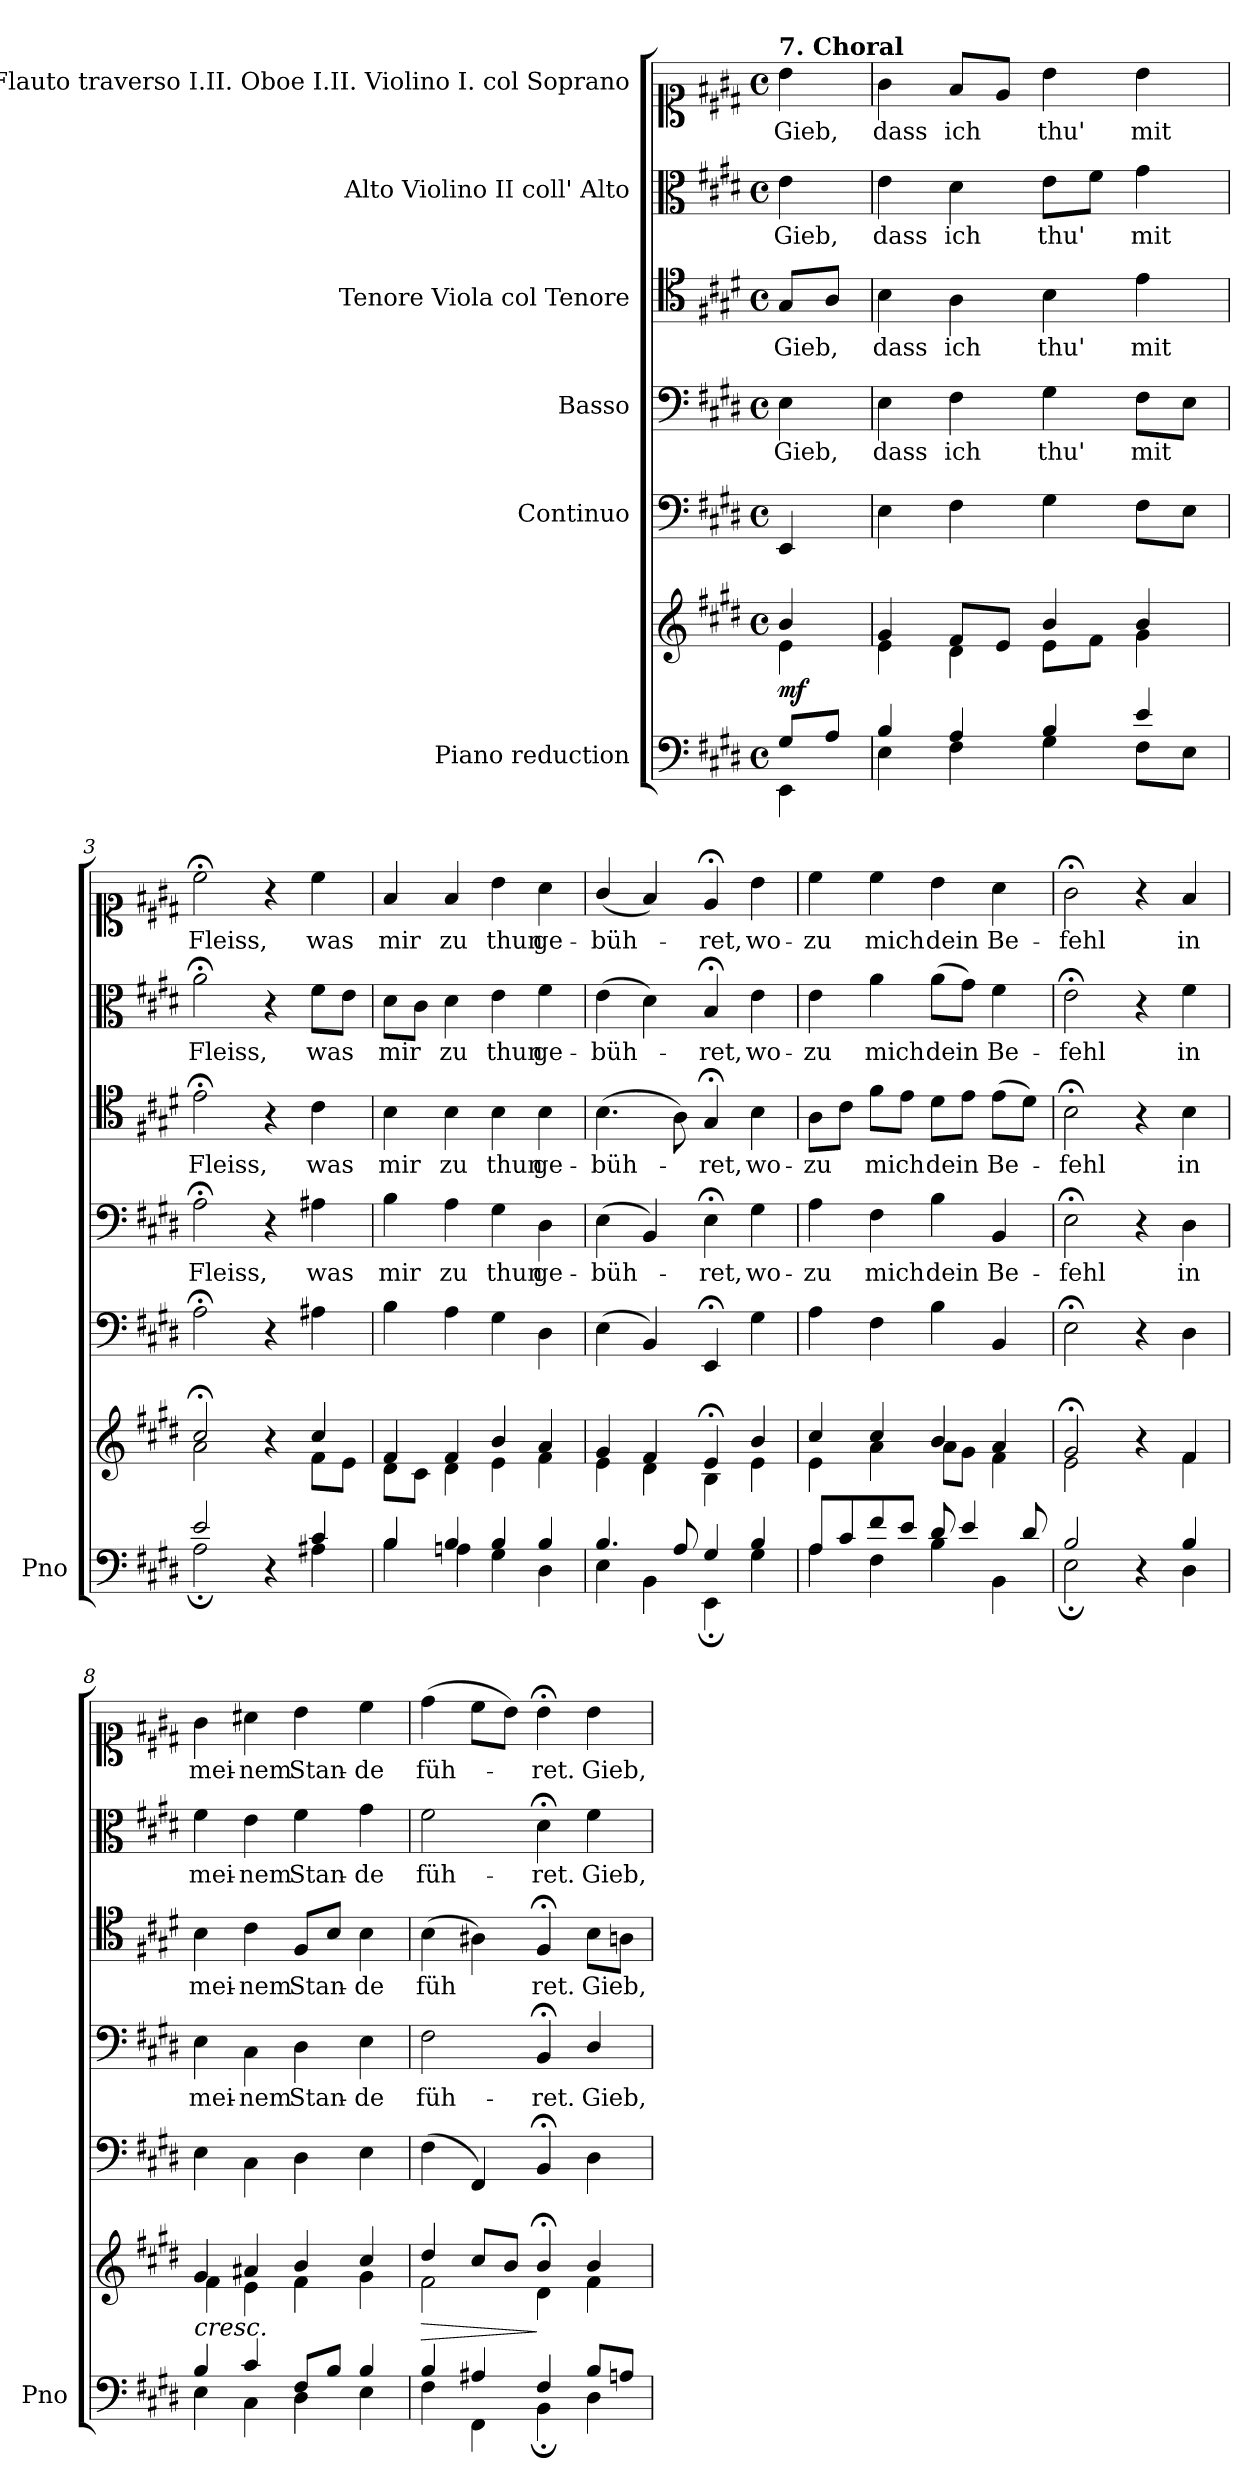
**kern	**kern	**dynam	**kern	**kern	**text	**kern	**text	**kern	**text	**kern	**text
*part6	*part6	*part6	*part5	*part4	*part4	*part3	*part3	*part2	*part2	*part1	*part1
*staff7	*staff6	*staff6/7	*staff5	*staff4	*staff4	*staff3	*staff3	*staff2	*staff2	*staff1	*staff1
*I"Piano reduction	*	*	*I"Continuo	*I"Basso	*	*I"Tenore Viola col Tenore	*	*I"Alto Violino II coll' Alto	*	*I"Soprano Flauto traverso I.II. Oboe I.II. Violino I. col Soprano	*
*I'Pno	*	*	*	*	*	*	*	*	*	*	*
*stria5	*stria5	*	*	*	*	*	*	*	*	*	*
*clefF4	*clefG2	*	*clefF4	*clefF4	*	*clefC4	*	*clefC3	*	*clefC1	*
*k[f#c#g#d#]	*k[f#c#g#d#]	*	*k[f#c#g#d#]	*k[f#c#g#d#]	*	*k[f#c#g#d#]	*	*k[f#c#g#d#]	*	*k[f#c#g#d#]	*
*M4/4	*M4/4	*	*M4/4	*M4/4	*	*M4/4	*	*M4/4	*	*M4/4	*
*met(c)	*met(c)	*	*met(c)	*met(c)	*	*met(c)	*	*met(c)	*	*met(c)	*
=1	=1	=1	=1	=1	=1	=1	=1	=1	=1	=1	=1
*^	*^	*	*	*	*	*	*	*	*	*	*
!	!	!	!	!	!	!	!	!	!	!	!	!LO:TX:a:B:t=7. Choral	!
!	!	!	!	!LO:DY:b	!	!	!LO:LY:b	!	!LO:LY:b	!	!LO:LY:b	!	!LO:LY:b
8G#/L	4EE\	4b/	4e\	mf	4EE/	4E\	Gieb,	8G#/L	Gieb,	4e\	Gieb,	4b\	Gieb,
8A/J	.	.	.	.	.	.	.	8A/J	.	.	.	.	.
=2	=2	=2	=2	=2	=2	=2	=2	=2	=2	=2	=2	=2	=2
!	!	!	!	!	!	!	!LO:LY:b	!	!LO:LY:b	!	!LO:LY:b	!	!LO:LY:b
4B/	4E\	4g#/	4e\	.	4E\	4E\	dass	4B\	dass	4e\	dass	4g#\	dass
!	!	!	!	!	!	!	!LO:LY:b	!	!LO:LY:b	!	!LO:LY:b	!	!LO:LY:b
4A/	4F#\	8f#/L	4d#\	.	4F#\	4F#\	ich	4A\	ich	4d#\	ich	8f#/L	ich
.	.	8e/J	.	.	.	.	.	.	.	.	.	8e/J	.
!	!	!	!	!	!	!	!LO:LY:b	!	!LO:LY:b	!	!LO:LY:b	!	!LO:LY:b
4B/	4G#\	4b/	8e\L	.	4G#\	4G#\	thu'	4B\	thu'	8e\L	thu'	4b\	thu'
.	.	.	8f#\J	.	.	.	.	.	.	8f#\J	.	.	.
!	!	!	!	!	!	!	!LO:LY:b	!	!LO:LY:b	!	!LO:LY:b	!	!LO:LY:b
4e/	8F#\L	4b/	4g#\	.	8F#\L	8F#\L	mit	4e\	mit	4g#\	mit	4b\	mit
.	8E\J	.	.	.	8E\J	8E\J	.	.	.	.	.	.	.
=3	=3	=3	=3	=3	=3	=3	=3	=3	=3	=3	=3	=3	=3
!	!	!	!	!	!	!	!LO:LY:b	!	!LO:LY:b	!	!LO:LY:b	!	!LO:LY:b
2e/	2A;\	2cc#;</	2a\	.	2A;<\	2A;<\	Fleiss,	2e;<\	Fleiss,	2a;<\	Fleiss,	2cc#;<\	Fleiss,
4r	4ryy	4r	4ryy	.	4r	4r	.	4r	.	4r	.	4r	.
!	!	!	!	!	!	!	!LO:LY:b	!	!LO:LY:b	!	!LO:LY:b	!	!LO:LY:b
4c#/	4A#X\	4cc#/	8f#\L	.	4A#X\	4A#X\	was	4c#\	was	8f#\L	was	4cc#\	was
.	.	.	8e\J	.	.	.	.	.	.	8e\J	.	.	.
=4	=4	=4	=4	=4	=4	=4	=4	=4	=4	=4	=4	=4	=4
!	!	!	!	!	!	!	!LO:LY:b	!	!LO:LY:b	!	!LO:LY:b	!	!LO:LY:b
4B/	4B\	4f#/	8d#\L	.	4B\	4B\	mir	4B\	mir	8d#\L	mir	4f#/	mir
.	.	.	8c#\J	.	.	.	.	.	.	8c#\J	.	.	.
!	!	!	!	!	!	!	!LO:LY:b	!	!LO:LY:b	!	!LO:LY:b	!	!LO:LY:b
4B/	4An\	4f#/	4d#\	.	4A\	4A\	zu	4B\	zu	4d#\	zu	4f#/	zu
!	!	!	!	!	!	!	!LO:LY:b	!	!LO:LY:b	!	!LO:LY:b	!	!LO:LY:b
4B/	4G#\	4b/	4e\	.	4G#\	4G#\	thun	4B\	thun	4e\	thun	4b\	thun
!	!	!	!	!	!	!	!LO:LY:b	!	!LO:LY:b	!	!LO:LY:b	!	!LO:LY:b
4B/	4D#\	4a/	4f#\	.	4D#\	4D#\	ge-	4B\	ge-	4f#\	ge-	4a\	ge-
=5	=5	=5	=5	=5	=5	=5	=5	=5	=5	=5	=5	=5	=5
!	!	!	!	!	!	!	!LO:LY:b	!	!LO:LY:b	!	!LO:LY:b	!	!LO:LY:b
4.B/	4E\	4g#/	4e\	.	(4E\	(4E\	büh-	(4.B\	-büh-	(4e\	-büh-	(4g#/	büh-
.	4BB\	4f#/	4d#\	.	4BB/)	4BB/)	.	.	.	4d#\)	.	4f#/)	.
8A/	.	.	.	.	.	.	.	8A\)	.	.	.	.	.
!	!	!	!	!	!	!	!LO:LY:b	!	!LO:LY:b	!	!LO:LY:b	!	!LO:LY:b
4G#/	4EE;\	4e;</	4B\	.	4EE;</	4E;<\	-ret,	4G#;</	-ret,	4B;</	-ret,	4e;</	-ret,
!	!	!	!	!	!	!	!LO:LY:b	!	!LO:LY:b	!	!LO:LY:b	!	!LO:LY:b
4B/	4G#\	4b/	4e\	.	4G#\	4G#\	wo-	4B\	wo-	4e\	wo-	4b\	wo-
=6	=6	=6	=6	=6	=6	=6	=6	=6	=6	=6	=6	=6	=6
!	!	!	!	!	!	!	!LO:LY:b	!	!LO:LY:b	!	!LO:LY:b	!	!LO:LY:b
8A/L	4A\	4cc#/	4e\	.	4A\	4A\	zu	8A\L	zu	4e\	zu	4cc#\	zu
8c#/	.	.	.	.	.	.	.	8c#\J	.	.	.	.	.
!	!	!	!	!	!	!	!LO:LY:b	!	!LO:LY:b	!	!LO:LY:b	!	!LO:LY:b
8f#/	4F#\	4cc#/	4a\	.	4F#\	4F#\	mich	8f#\L	mich	4a\	mich	4cc#\	mich
8e/J	.	.	.	.	.	.	.	8e\J	.	.	.	.	.
!	!	!	!	!	!	!	!LO:LY:b	!	!LO:LY:b	!	!LO:LY:b	!	!LO:LY:b
8d#/	4B\	4b/	8a\L	.	4B\	4B\	dein	8d#\L	dein	(8a\L	dein	4b\	dein
4e/	.	.	8g#\J	.	.	.	.	8e\J	.	8g#\J)	.	.	.
!	!	!	!	!	!	!	!LO:LY:b	!	!LO:LY:b	!	!LO:LY:b	!	!LO:LY:b
.	4BB\	4a/	4f#\	.	4BB/	4BB/	Be-	(8e\L	Be-	4f#\	Be-	4a\	Be-
8d#/	.	.	.	.	.	.	.	8d#\J)	.	.	.	.	.
!!LO:LB:g=z
=7	=7	=7	=7	=7	=7	=7	=7	=7	=7	=7	=7	=7	=7
!	!	!	!	!	!	!	!LO:LY:b	!	!LO:LY:b	!	!LO:LY:b	!	!LO:LY:b
2B/	2E;\	2g#;</	2e\	.	2E;<\	2E;<\	fehl	2B;<\	-fehl	2e;<\	fehl	2g#;<\	fehl
4r	4ryy	4r	4ryy	.	4r	4r	.	4r	.	4r	.	4r	.
!	!	!	!	!	!	!	!LO:LY:b	!	!LO:LY:b	!	!LO:LY:b	!	!LO:LY:b
4B/	4D#\	4f#/	4f#\	.	4D#\	4D#\	in	4B\	in	4f#\	in	4f#/	in
=8	=8	=8	=8	=8	=8	=8	=8	=8	=8	=8	=8	=8	=8
!	!	!LO:TX:b:i:t=cresc.	!	!	!	!	!	!	!	!	!	!	!
!	!	!	!	!	!	!	!LO:LY:b	!	!LO:LY:b	!	!LO:LY:b	!	!LO:LY:b
4B/	4E\	4g#/	4f#\	.	4E\	4E\	mei-	4B\	mei-	4f#\	mei-	4g#\	mei-
!	!	!	!	!	!	!	!LO:LY:b	!	!LO:LY:b	!	!LO:LY:b	!	!LO:LY:b
4c#/	4C#\	4a#X/	4e\	.	4C#\	4C#\	nem	4c#\	nem	4e\	nem	4a#X\	nem
!	!	!	!	!	!	!	!LO:LY:b	!	!LO:LY:b	!	!LO:LY:b	!	!LO:LY:b
8F#/L	4D#\	4b/	4f#\	.	4D#\	4D#\	Stan-	8F#/L	Stan-	4f#\	Stan-	4b\	Stan-
8B/J	.	.	.	.	.	.	.	8B/J	.	.	.	.	.
!	!	!	!	!	!	!	!LO:LY:b	!	!LO:LY:b	!	!LO:LY:b	!	!LO:LY:b
4B/	4E\	4cc#/	4g#\	.	4E\	4E\	de	4B\	de	4g#\	de	4cc#\	de
=9	=9	=9	=9	=9	=9	=9	=9	=9	=9	=9	=9	=9	=9
!	!	!	!	!LO:HP:b	!	!	!LO:LY:b	!	!LO:LY:b	!	!LO:LY:b	!	!LO:LY:b
4B/	4F#\	4dd#/	2f#\	>	(4F#\	2F#\	füh-	(4B\	füh	2f#\	füh-	(4dd#\	füh-
4A#X/	4FF#\	8cc#/L	.	.	4FF#/)	.	.	4A#X\)	.	.	.	8cc#\L	.
.	.	8b/J	.	.	.	.	.	.	.	.	.	8b\J)	.
!	!	!	!	!	!	!	!LO:LY:b	!	!LO:LY:b	!	!LO:LY:b	!	!LO:LY:b
4F#/	4BB;\	4b;</	4d#\	]	4BB;</	4BB;</	ret.	4F#;</	ret.	4d#;<\	ret.	4b;<\	-ret.
!	!	!	!	!	!	!	!LO:LY:b	!	!LO:LY:b	!	!LO:LY:b	!	!LO:LY:b
8B/L	4D#\	4b/	4f#\	.	4D#\	4D#/	Gieb,	8B\L	Gieb,	4f#\	Gieb,	4b\	Gieb,
8An/J	.	.	.	.	.	.	.	8An\J	.	.	.	.	.
*v	*v	*	*	*	*	*	*	*	*	*	*	*	*
*	*v	*v	*	*	*	*	*	*	*	*	*	*
=	=	=	=	=	=	=	=	=	=	=	=
*-	*-	*-	*-	*-	*-	*-	*-	*-	*-	*-	*-
